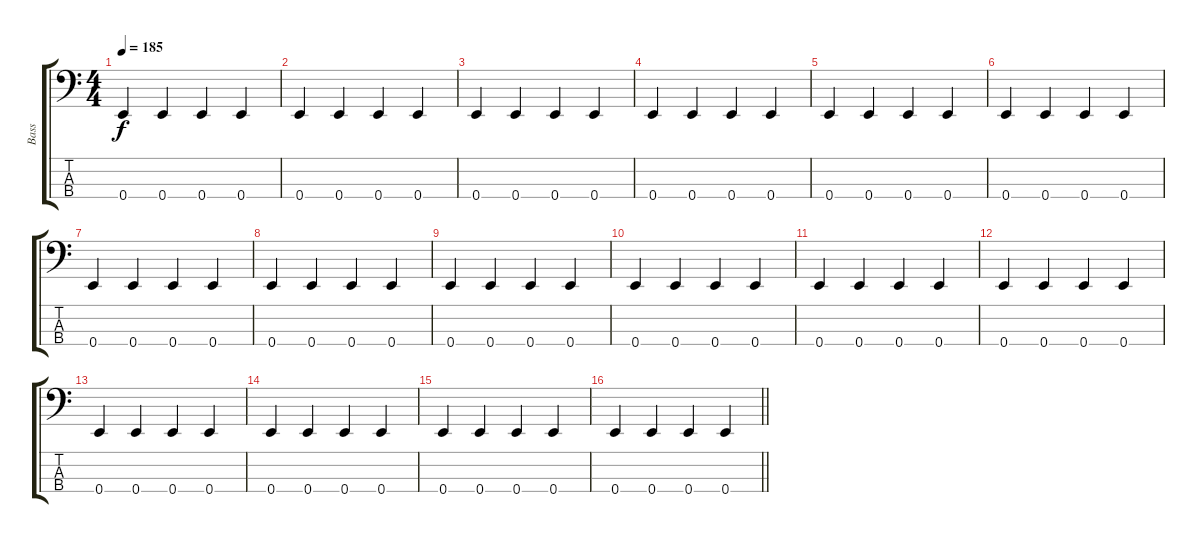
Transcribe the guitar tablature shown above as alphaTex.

\track ("Bass" "Bass") {instrument electricbassfinger}
\staff {score tabs}
\tuning (G2 D2 A1 E1) {hide}
\ts (4 4)
\tempo 185
\clef f4
\ks c
0.4.4{dy f} 0.4.4 0.4.4 0.4.4 |
0.4.4 0.4.4 0.4.4 0.4.4 |
0.4.4 0.4.4 0.4.4 0.4.4 |
0.4.4 0.4.4 0.4.4 0.4.4 |
0.4.4 0.4.4 0.4.4 0.4.4 |
0.4.4 0.4.4 0.4.4 0.4.4 |
0.4.4 0.4.4 0.4.4 0.4.4 |
0.4.4 0.4.4 0.4.4 0.4.4 |
0.4.4 0.4.4 0.4.4 0.4.4 |
0.4.4 0.4.4 0.4.4 0.4.4 |
0.4.4 0.4.4 0.4.4 0.4.4 |
0.4.4 0.4.4 0.4.4 0.4.4 |
0.4.4 0.4.4 0.4.4 0.4.4 |
0.4.4 0.4.4 0.4.4 0.4.4 |
0.4.4 0.4.4 0.4.4 0.4.4 |
\barLineRight lightlight
0.4.4 0.4.4 0.4.4 0.4.4
